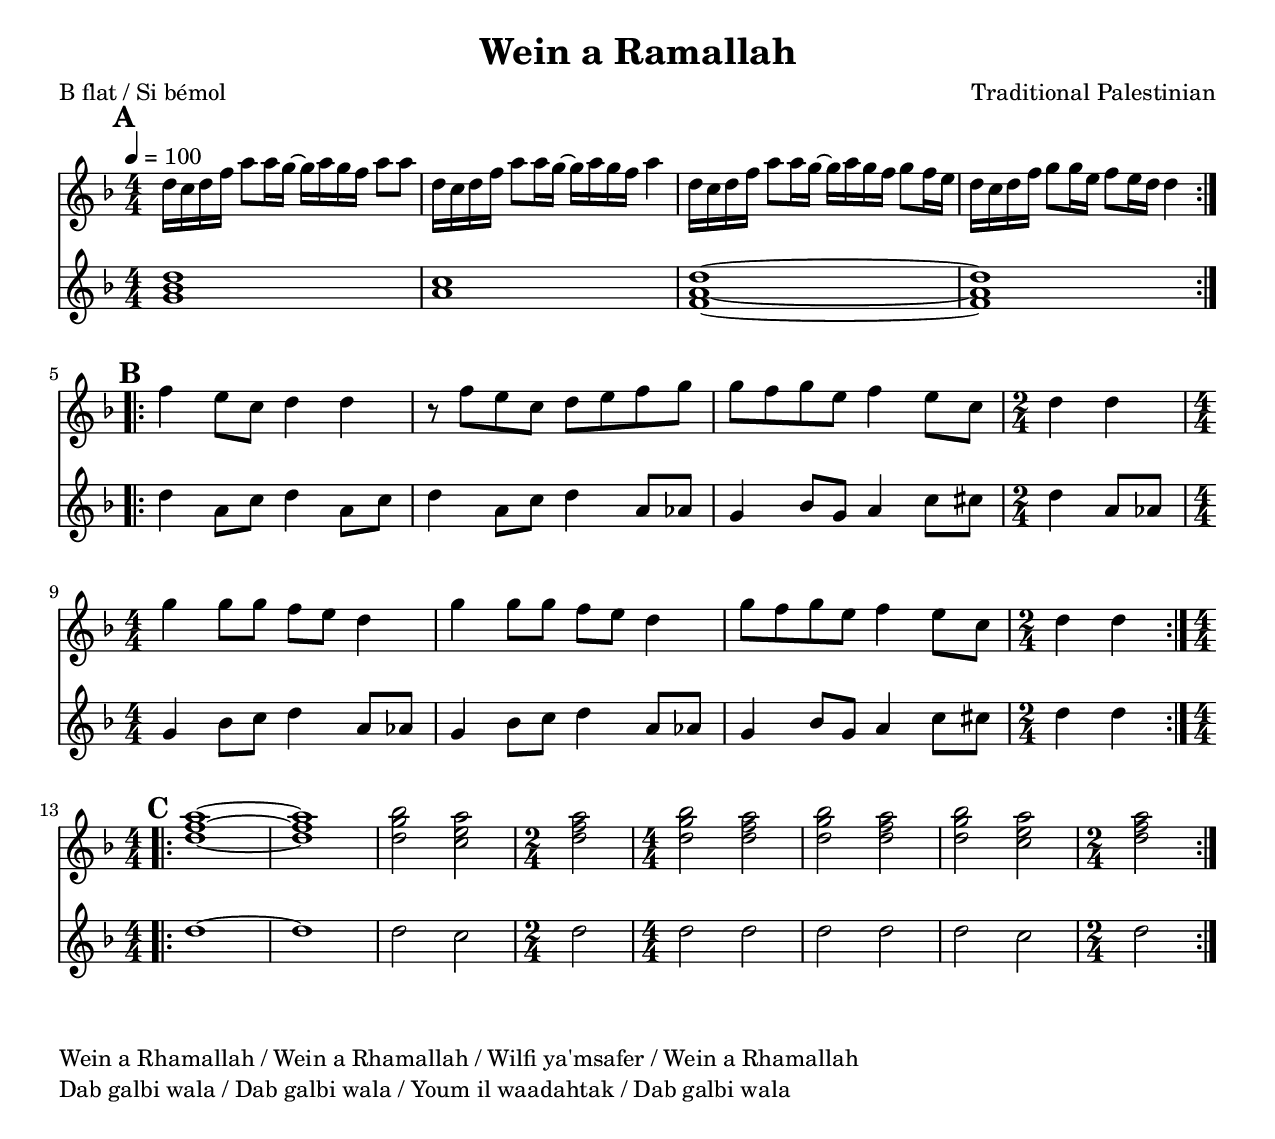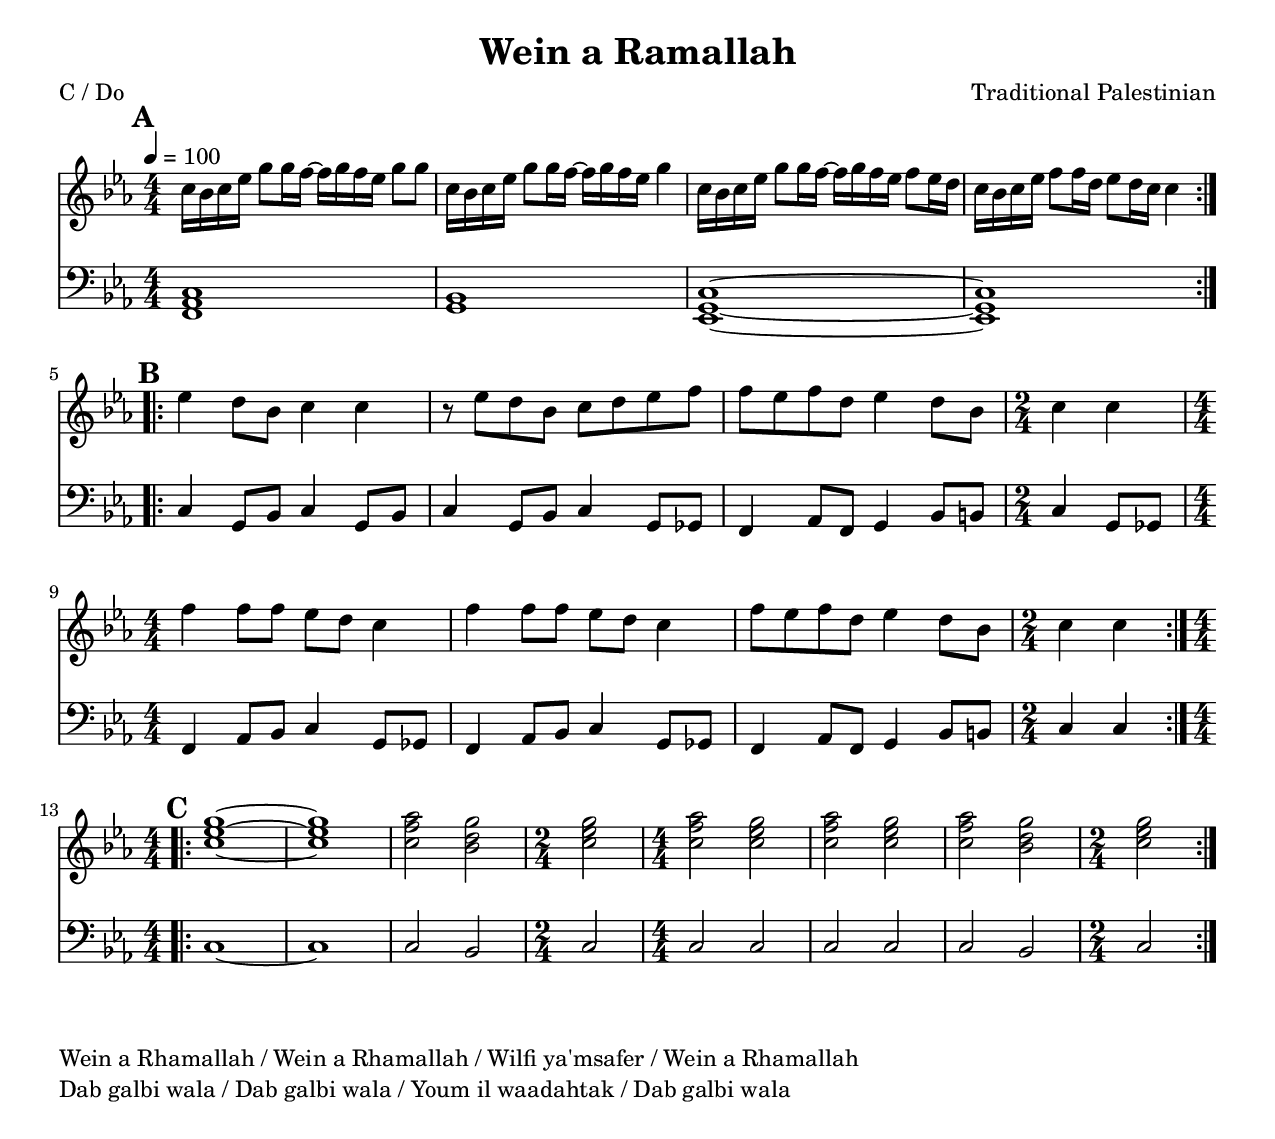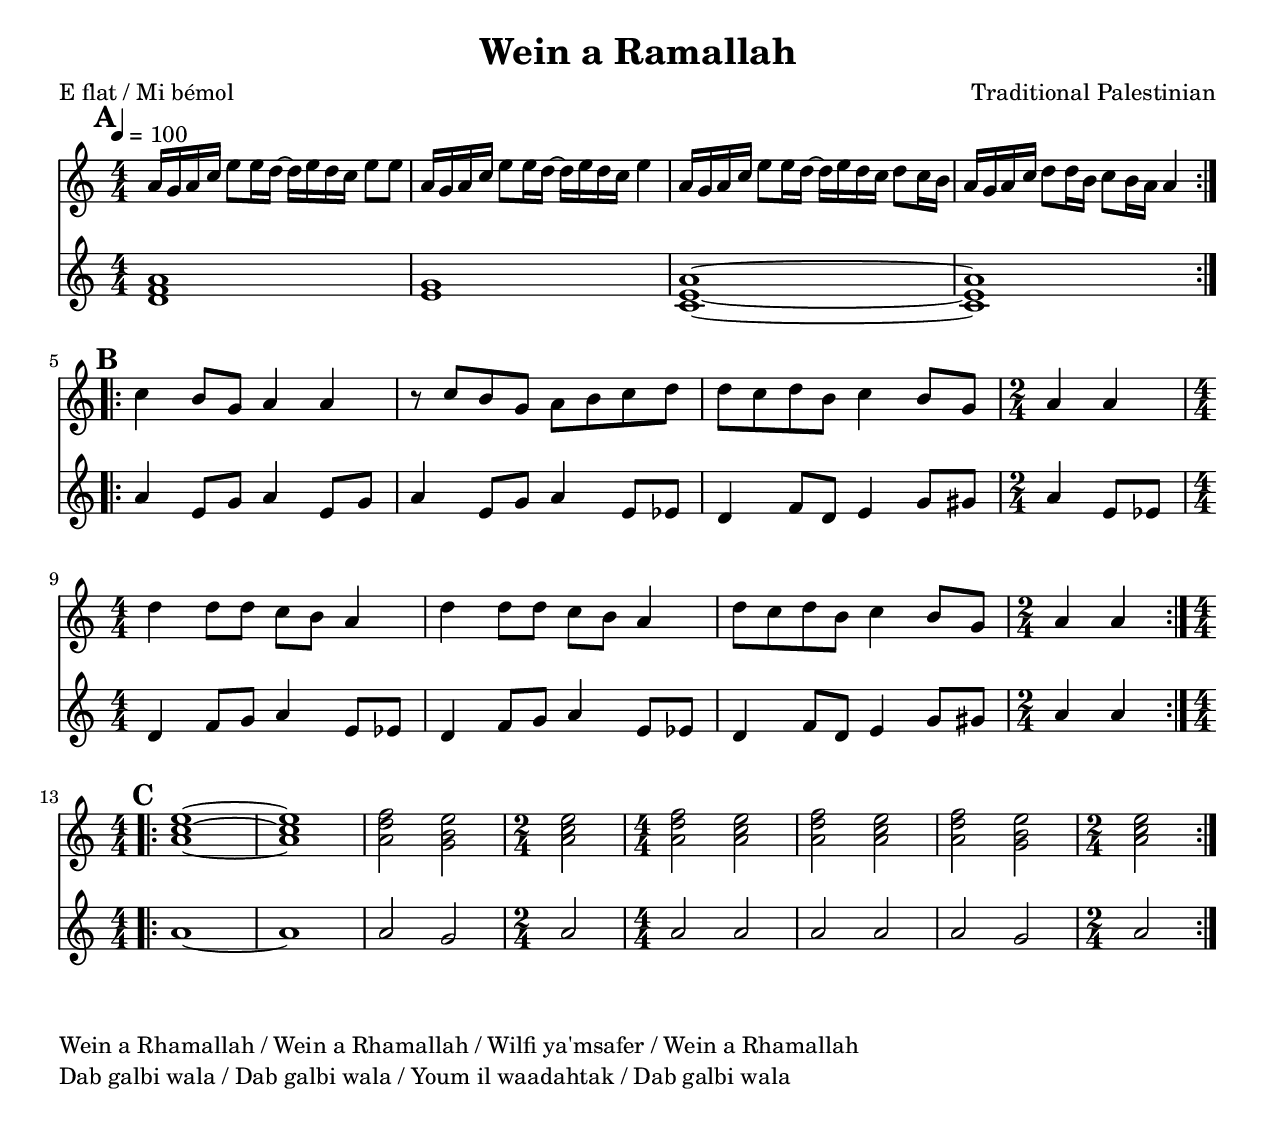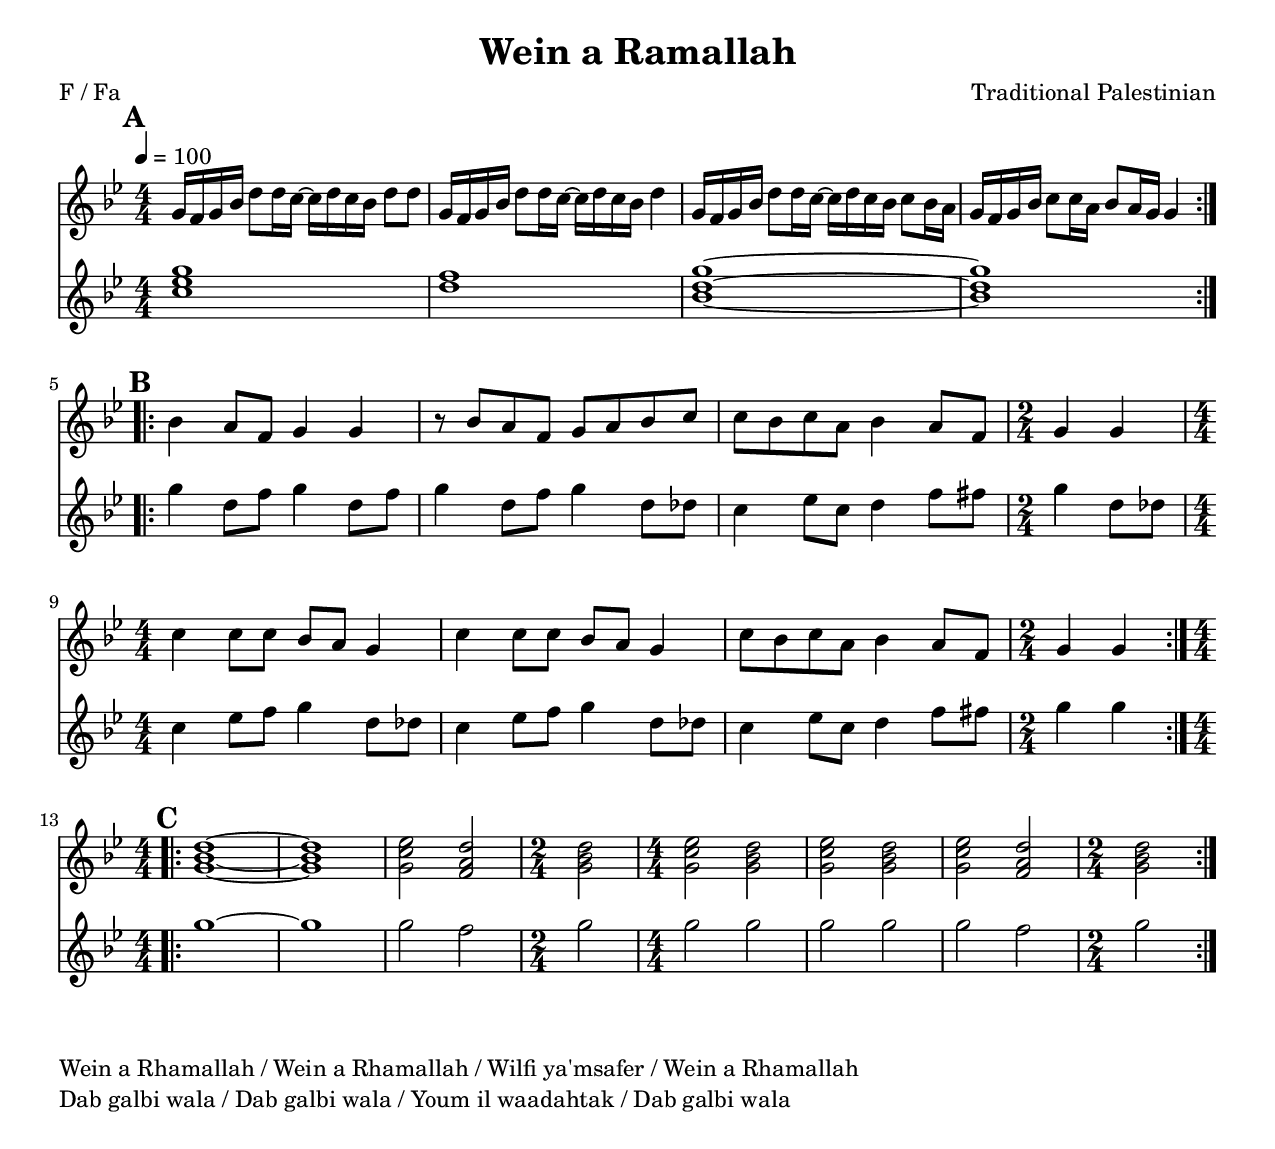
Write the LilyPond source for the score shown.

#(set-default-paper-size "letter")

\version "2.12.1"
\header {
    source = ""
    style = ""
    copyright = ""
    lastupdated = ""
    title = "Wein a Ramallah"
    poet = "Do / C"
    poet = "Do / C"
    composer = "Traditional Palestinian"
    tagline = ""
}

melody = \relative c'' {
  \tempo 4=100
  \numericTimeSignature
  %\set Staff.instrumentName = "melody "
  \key ees \major
  \time 4/4

  \mark \default
  \repeat volta 2 {
    c16 bes c ees
    g8 g16 f16~ f g16 f ees
    g8 g
    c,16 bes c ees g8 g16 f16~ f g16 f ees g4
    c,16 bes c ees g8 g16 f16~ f g16 f ees f8 ees16 d
    c16 bes c ees f8 f16 d ees8 d16 c c4
  }

  \break

  \mark \default
  \repeat volta 2 {
    ees4 d8 bes c4 c |
    r8 ees d bes c d ees f |
    f8 ees f d ees4 d8 bes |
    \time 2/4
    c4 c |
    \time 4/4
    f4 f8 f ees d c4 |
    f4 f8 f ees d c4 |
    f8 ees f d ees4 d8 bes |
    \time 2/4
    c4 c |
  }

  \break

  \mark \default
  \repeat volta 2 {
    \time 4/4
    <c ees g>1~ |
    <c ees g>1 |
    <c f aes>2 <bes d g> |
    \time 2/4
    <c ees g>2 |
    \time 4/4
    <c f aes>2 <c ees g> |
    <c f aes>2 <c ees g> |
    <c f aes>2 <bes d g> |
    \time 2/4
    <c ees g>2 |
  }

}

harmony = \relative c'' {
  \tempo 4=100
  \numericTimeSignature
  %\set Staff.instrumentName = "harmony "
  \key ees \major
  \time 4/4

  \mark \default
  \repeat volta 2 {
    <aes c>1 |
    <g bes>1 |
    <ees g>1~ |
    <ees g>1 |
  }

}

bass = \relative c' {
  %\tempo 4=100
  \numericTimeSignature
  %\set Staff.instrumentName = "bass "
  \key ees \major
  \time 4/4

  \mark \default
  \repeat volta 2 {
    <f, aes c>1 |
    <g bes>1 |
    <ees g c>1~ |
    <ees g c>1 |
  }

  \mark \default
  \repeat volta 2 {
    c'4 g8 bes c4 g8 bes |
    c4 g8 bes c4 g8 ges |
    f4 aes8 f g4 bes8 b |
    \time 2/4
    c4 g8 ges |
    \time 4/4
    f4 aes8 bes c4 g8 ges |
    f4 aes8 bes c4 g8 ges |
    f4 aes8 f g4 bes8 b |
    \time 2/4
    c4 c |
  }

  \break

  \mark \default
  \repeat volta 2 {
    \time 4/4
    c1~ |
    c1 |
    c2 bes |
    \time 2/4
    c2 |
    \time 4/4
    c2 c |
    c2 c |
    c2 bes |
    \time 2/4
    c2 |
  }

}

\book {
  \score {
    <<
      \tempo 4 = 180
      \unfoldRepeats \new Staff \melody
      \unfoldRepeats \new Staff \bass
    >>
    \midi { }
  }
}


#(define output-suffix "C")
\book {
  \paper { #(define indent (* 0 cm)) }
  \header { poet = "C / Do" }
  \score {
    <<
      \new Staff \melody
      %\new Staff \transpose c c,, { \clef bass \melody }
      \new Staff \transpose c c, {\clef bass \bass}
    >>
  }
  \markup{
    \wordwrap-string
    #"
    Wein a Rhamallah / Wein a Rhamallah / Wilfi ya'msafer / Wein a Rhamallah

    Dab galbi wala / Dab galbi wala / Youm il waadahtak / Dab galbi wala
    "
  }
}

#(define output-suffix "Bflat")
\book {
  \paper { #(define indent (* 0 cm)) }
  \header { poet = "B flat / Si bémol" }
  \score {
    <<
      \new Staff { \transpose bes c'  \melody }
      \new Staff { \transpose bes c''  \bass }
    >>
  }
  \markup{
    \wordwrap-string
    #"
    Wein a Rhamallah / Wein a Rhamallah / Wilfi ya'msafer / Wein a Rhamallah

    Dab galbi wala / Dab galbi wala / Youm il waadahtak / Dab galbi wala
    "
  }
}

#(define output-suffix "Eflat")
\book {
  \paper { #(define indent (* 0 cm)) }
  \header { poet = "E flat / Mi bémol" }
  \score {
    <<
      \new Staff { \transpose ees c   \melody }
      \new Staff { \transpose ees c'  \bass }
    >>
  }
  \markup{
    \wordwrap-string
    #"
    Wein a Rhamallah / Wein a Rhamallah / Wilfi ya'msafer / Wein a Rhamallah

    Dab galbi wala / Dab galbi wala / Youm il waadahtak / Dab galbi wala
    "
  }
}

#(define output-suffix "F")
\book {
  \paper { #(define indent (* 0 cm)) }
  \header { poet = "F / Fa" }
  \score {
    <<
      \new Staff { \transpose f c   \melody }
      \new Staff { \transpose f c'' \bass }
    >>
  }
  \markup{
    \wordwrap-string
    #"
    Wein a Rhamallah / Wein a Rhamallah / Wilfi ya'msafer / Wein a Rhamallah

    Dab galbi wala / Dab galbi wala / Youm il waadahtak / Dab galbi wala
    "
  }
}
